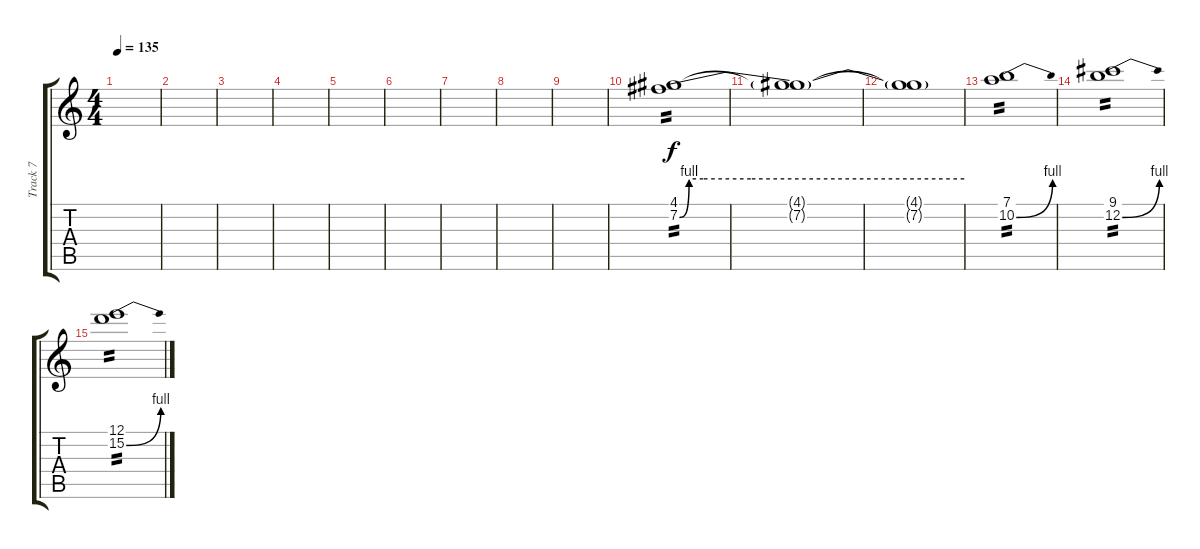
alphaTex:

\track ("Track 7" "Track 7") {instrument overdrivenguitar}
\staff {score tabs}
\tuning (E4 B3 G3 D3 A2 E2) {hide}
\ts (4 4)
\tempo 135
\clef g2
\ks c
|
|
|
|
|
|
|
|
|
(4.1 7.2{be (custom 0 0 2 4 5 4 15 4 60 4)}).1{tp 2} |
(4.1{t} 7.2{t}).1 |
(4.1{t} 7.2{t}).1 |
(7.1 10.2{be (bend 0 0 60 4)}).1{tp 2} |
(9.1 12.2{be (bend 0 0 60 4)}).1{tp 2} |
(12.1 15.2{be (bend 0 0 60 4)}).1{tp 2}
